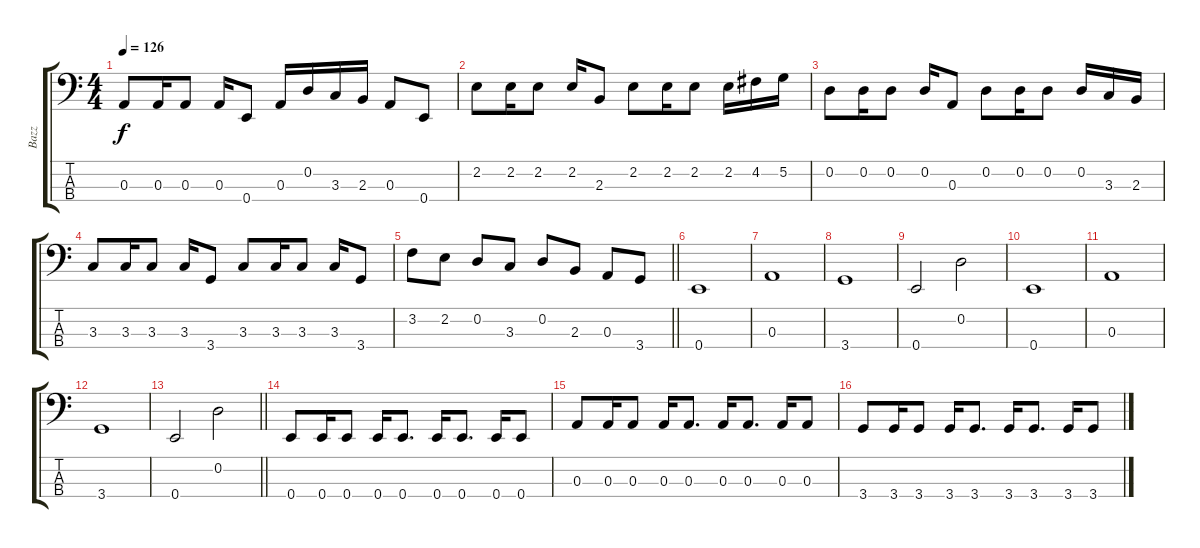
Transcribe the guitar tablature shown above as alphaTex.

\track ("Bazz" "Bazz") {instrument electricbassfinger}
\staff {score tabs}
\tuning (G2 D2 A1 E1) {hide}
\ts (4 4)
\tempo 126
\clef f4
\ks c
0.3.8{dy f} 0.3.16 0.3.8 0.3.16 0.4.8 0.3.16 0.2.16 3.3.16 2.3.16 0.3.8 0.4.8 |
2.2.8 2.2.16 2.2.8 2.2.16 2.3.8 2.2.8 2.2.16 2.2.8 2.2.16 4.2.16 5.2.16 |
0.2.8 0.2.16 0.2.8 0.2.16 0.3.8 0.2.8 0.2.16 0.2.8 0.2.16 3.3.16 2.3.16 |
3.3.8 3.3.16 3.3.8 3.3.16 3.4.8 3.3.8 3.3.16 3.3.8 3.3.16 3.4.8 |
\barLineRight lightlight
3.2.8 2.2.8 0.2.8 3.3.8 0.2.8 2.3.8 0.3.8 3.4.8 |
0.4.1 |
0.3.1 |
3.4.1 |
0.4.2 0.2.2 |
0.4.1 |
0.3.1 |
3.4.1 |
\barLineRight lightlight
0.4.2 0.2.2 |
\section ("" "")
0.4.8 0.4.16 0.4.8 0.4.16 0.4.8{d} 0.4.16 0.4.8{d} 0.4.16 0.4.8 |
0.3.8 0.3.16 0.3.8 0.3.16 0.3.8{d} 0.3.16 0.3.8{d} 0.3.16 0.3.8 |
3.4.8 3.4.16 3.4.8 3.4.16 3.4.8{d} 3.4.16 3.4.8{d} 3.4.16 3.4.8
